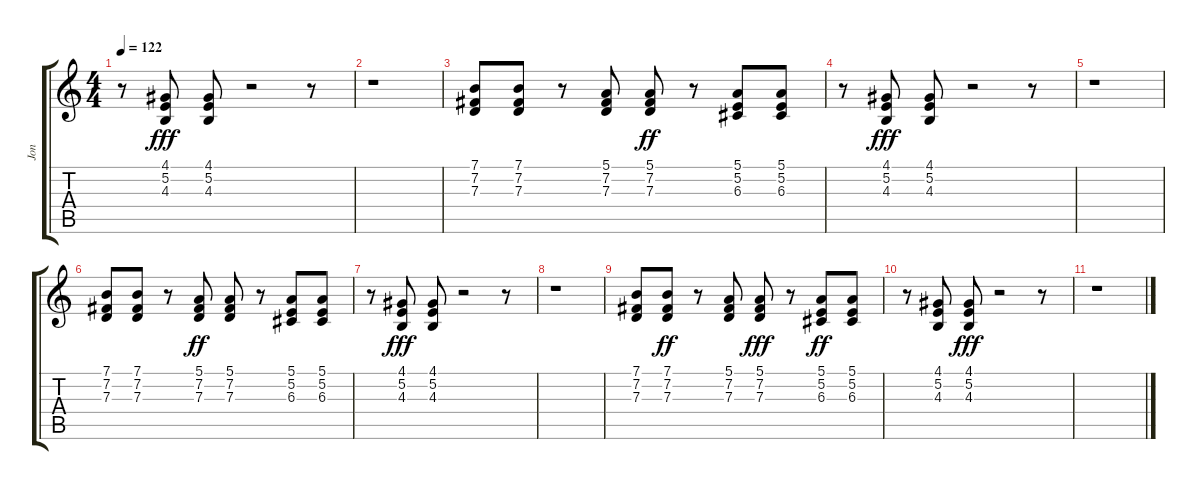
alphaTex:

\track ("Jon" "Jon") {instrument percussiveorgan}
\staff {score tabs}
\tuning (E4 B3 G3 D3 A2 E2) {hide}
\ts (4 4)
\tempo 122
\clef g2
\ks c
r.8{dy ff} (4.1 5.2 4.3).8{dy fff} (4.1 5.2 4.3).8 r.2 r.8 |
r.1 |
(7.1 7.2 7.3).8 (7.1 7.2 7.3).8 r.8 (5.1 7.2 7.3).8 (5.1 7.2 7.3).8{dy ff} r.8 (5.1 5.2 6.3).8 (5.1 5.2 6.3).8 |
r.8 (4.1 5.2 4.3).8{dy fff} (4.1 5.2 4.3).8 r.2 r.8 |
r.1 |
(7.1 7.2 7.3).8 (7.1 7.2 7.3).8 r.8 (5.1 7.2 7.3).8{dy ff} (5.1 7.2 7.3).8 r.8 (5.1 5.2 6.3).8 (5.1 5.2 6.3).8 |
r.8 (4.1 5.2 4.3).8{dy fff} (4.1 5.2 4.3).8 r.2 r.8 |
r.1 |
(7.1 7.2 7.3).8 (7.1 7.2 7.3).8{dy ff} r.8 (5.1 7.2 7.3).8 (5.1 7.2 7.3).8{dy fff} r.8 (5.1 5.2 6.3).8{dy ff} (5.1 5.2 6.3).8 |
r.8 (4.1 5.2 4.3).8 (4.1 5.2 4.3).8{dy fff} r.2 r.8 |
r.1
